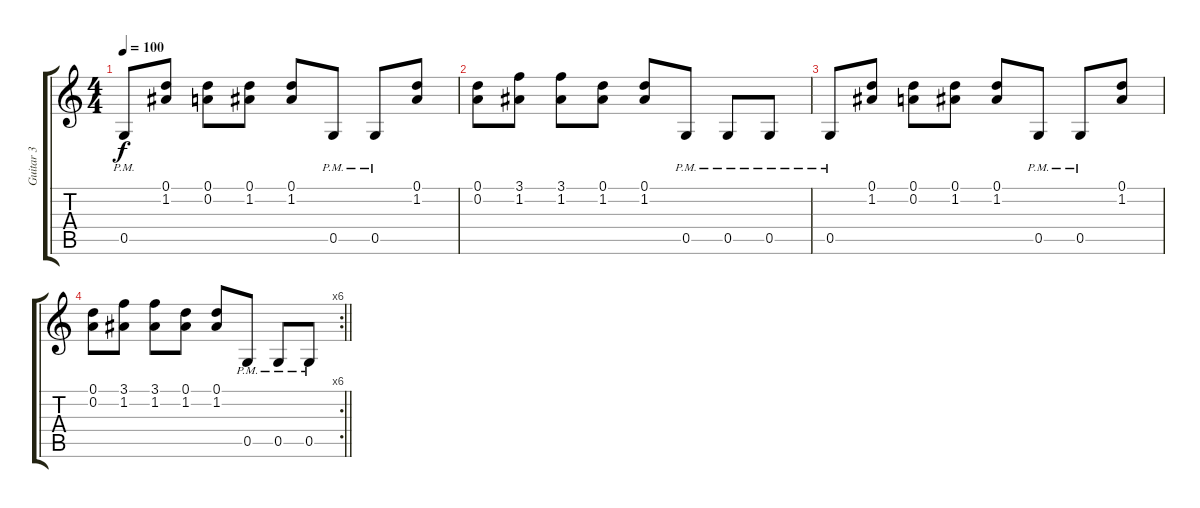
\track ("Guitar 3" "Guitar 3") {instrument overdrivenguitar}
\staff {score tabs}
\tuning (D4 A3 F3 C3 G2 D2) {hide}
\ts (4 4)
\tempo 100
\clef g2
\ks c
0.5{pm}.8{dy f} (0.1 1.2).8 (0.1 0.2).8 (0.1 1.2).8 (0.1 1.2).8 0.5{pm}.8 0.5{pm}.8 (0.1 1.2).8 |
(0.1 0.2).8 (3.1 1.2).8 (3.1 1.2).8 (0.1 1.2).8 (0.1 1.2).8 0.5{pm}.8 0.5{pm}.8 0.5{pm}.8 |
0.5{pm}.8 (0.1 1.2).8 (0.1 0.2).8 (0.1 1.2).8 (0.1 1.2).8 0.5{pm}.8 0.5{pm}.8 (0.1 1.2).8 |
\rc 6
\barLineRight lightlight
(0.1 0.2).8 (3.1 1.2).8 (3.1 1.2).8 (0.1 1.2).8 (0.1 1.2).8 0.5{pm}.8 0.5{pm}.8 0.5{pm}.8
